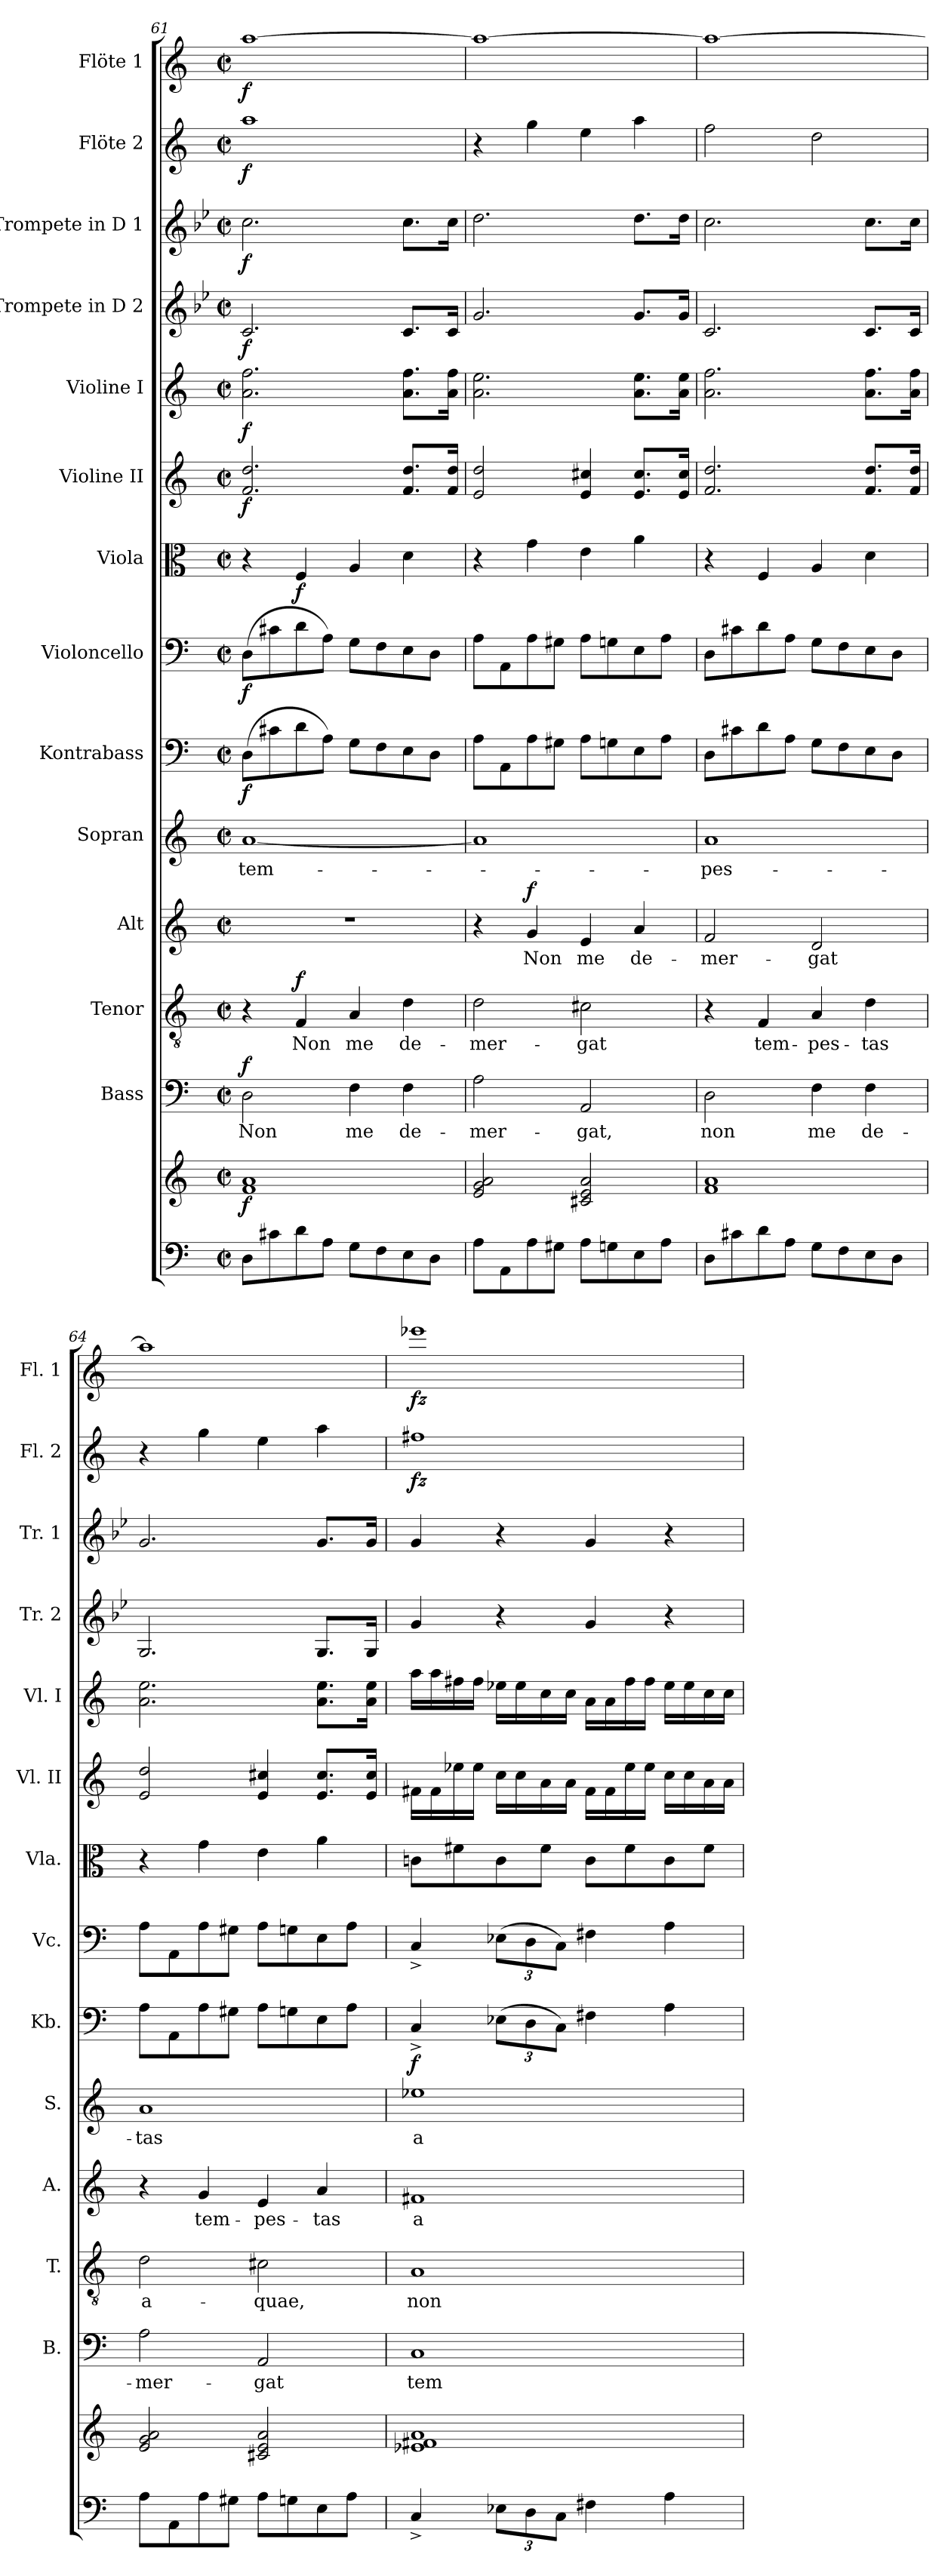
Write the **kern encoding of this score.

**kern	**kern	**dynam	**kern	**text	**dynam	**kern	**text	**dynam	**kern	**text	**dynam	**kern	**text	**dynam	**kern	**dynam	**kern	**dynam	**kern	**dynam	**kern	**dynam	**kern	**dynam	**kern	**dynam	**kern	**dynam	**kern	**dynam	**kern	**dynam
*part14	*part14	*part14	*part13	*part13	*part13	*part12	*part12	*part12	*part11	*part11	*part11	*part10	*part10	*part10	*part9	*part9	*part8	*part8	*part7	*part7	*part6	*part6	*part5	*part5	*part4	*part4	*part3	*part3	*part2	*part2	*part1	*part1
*staff15	*staff14	*staff14/15	*staff13	*staff13	*staff13	*staff12	*staff12	*staff12	*staff11	*staff11	*staff11	*staff10	*staff10	*staff10	*staff9	*staff9	*staff8	*staff8	*staff7	*staff7	*staff6	*staff6	*staff5	*staff5	*staff4	*staff4	*staff3	*staff3	*staff2	*staff2	*staff1	*staff1
*	*	*	*I"Bass	*	*	*I"Tenor	*	*	*I"Alt	*	*	*I"Sopran	*	*	*I"Kontrabass	*	*I"Violoncello	*	*I"Viola	*	*I"Violine II	*	*I"Violine I	*	*I"Trompete in D 2	*	*I"Trompete in D 1	*	*I"Flöte 2	*	*I"Flöte 1	*
*	*	*	*I'B.	*	*	*I'T.	*	*	*I'A.	*	*	*I'S.	*	*	*I'Kb.	*	*I'Vc.	*	*I'Vla.	*	*I'Vl. II	*	*I'Vl. I	*	*I'Tr. 2	*	*I'Tr. 1	*	*I'Fl. 2	*	*I'Fl. 1	*
*clefF4	*clefG2	*	*clefF4	*	*	*clefGv2	*	*	*clefG2	*	*	*clefG2	*	*	*clefF4	*	*clefF4	*	*clefC3	*	*clefG2	*	*clefG2	*	*clefG2	*	*clefG2	*	*clefG2	*	*clefG2	*
*	*	*	*	*	*	*	*	*	*	*	*	*	*	*	*ITrd7c12	*	*	*	*	*	*	*	*	*	*ITrd-1c-2	*	*ITrd-1c-2	*	*	*	*	*
*k[]	*k[]	*	*k[]	*	*	*k[]	*	*	*k[]	*	*	*k[]	*	*	*k[]	*	*k[]	*	*k[]	*	*k[]	*	*k[]	*	*k[]	*	*k[]	*	*k[]	*	*k[]	*
*C:	*C:	*	*C:	*	*	*C:	*	*	*C:	*	*	*C:	*	*	*C:	*	*C:	*	*C:	*	*C:	*	*C:	*	*C:	*	*C:	*	*C:	*	*C:	*
*M2/2	*M2/2	*	*M2/2	*	*	*M2/2	*	*	*M2/2	*	*	*M2/2	*	*	*M2/2	*	*M2/2	*	*M2/2	*	*M2/2	*	*M2/2	*	*M2/2	*	*M2/2	*	*M2/2	*	*M2/2	*
*met(c|)	*met(c|)	*	*met(c|)	*	*	*met(c|)	*	*	*met(c|)	*	*	*met(c|)	*	*	*met(c|)	*	*met(c|)	*	*met(c|)	*	*met(c|)	*	*met(c|)	*	*met(c|)	*	*met(c|)	*	*met(c|)	*	*met(c|)	*
=61	=61	=61	=61	=61	=61	=61	=61	=61	=61	=61	=61	=61	=61	=61	=61	=61	=61	=61	=61	=61	=61	=61	=61	=61	=61	=61	=61	=61	=61	=61	=61	=61
!	!	!LO:DY:b	!	!LO:LY:b	!LO:DY:a	!	!	!	!	!	!	!	!LO:LY:b	!	!	!LO:DY:b	!	!LO:DY:b	!	!	!	!LO:DY:b	!	!LO:DY:b	!	!LO:DY:b	!	!LO:DY:b	!	!LO:DY:b	!	!LO:DY:b
8D\L	1f 1a	f	2D\	Non	f	4r	.	.	1r	.	.	[1a	tem-	.	(>8DD\L	f	(>8D\L	f	4r	.	2.f/ 2.dd/	f	2.a\ 2.ff\	f	2.d/	f	2.dd\	f	1aa	f	[1aa	f
8c#X\	.	.	.	.	.	.	.	.	.	.	.	.	.	.	8C#X\	.	8c#X\	.	.	.	.	.	.	.	.	.	.	.	.	.	.	.
!	!	!	!	!	!	!	!LO:LY:b	!LO:DY:a	!	!	!	!	!	!	!	!	!	!	!	!LO:DY:b	!	!	!	!	!	!	!	!	!	!	!	!
8d\	.	.	.	.	.	4F/	Non	f	.	.	.	.	.	.	8D\	.	8d\	.	4F/	f	.	.	.	.	.	.	.	.	.	.	.	.
8A\J	.	.	.	.	.	.	.	.	.	.	.	.	.	.	8AA\J)	.	8A\J)	.	.	.	.	.	.	.	.	.	.	.	.	.	.	.
!	!	!	!	!LO:LY:b	!	!	!LO:LY:b	!	!	!	!	!	!	!	!	!	!	!	!	!	!	!	!	!	!	!	!	!	!	!	!	!
8G\L	.	.	4F\	me	.	4A/	me	.	.	.	.	.	.	.	8GG\L	.	8G\L	.	4A/	.	.	.	.	.	.	.	.	.	.	.	.	.
8F\	.	.	.	.	.	.	.	.	.	.	.	.	.	.	8FF\	.	8F\	.	.	.	.	.	.	.	.	.	.	.	.	.	.	.
!	!	!	!	!LO:LY:b	!	!	!LO:LY:b	!	!	!	!	!	!	!	!	!	!	!	!	!	!	!	!	!	!	!	!	!	!	!	!	!
8E\	.	.	4F\	de-	.	4d\	de-	.	.	.	.	.	.	.	8EE\	.	8E\	.	4d\	.	8.f/ 8.dd/L	.	8.a\ 8.ff\L	.	8.d/L	.	8.dd\L	.	.	.	.	.
8D\J	.	.	.	.	.	.	.	.	.	.	.	.	.	.	8DD\J	.	8D\J	.	.	.	.	.	.	.	.	.	.	.	.	.	.	.
.	.	.	.	.	.	.	.	.	.	.	.	.	.	.	.	.	.	.	.	.	16f/ 16dd/Jk	.	16a\ 16ff\Jk	.	16d/Jk	.	16dd\Jk	.	.	.	.	.
=62	=62	=62	=62	=62	=62	=62	=62	=62	=62	=62	=62	=62	=62	=62	=62	=62	=62	=62	=62	=62	=62	=62	=62	=62	=62	=62	=62	=62	=62	=62	=62	=62
!	!	!	!	!LO:LY:b	!	!	!LO:LY:b	!	!	!	!	!	!	!	!	!	!	!	!	!	!	!	!	!	!	!	!	!	!	!	!	!
8A\L	2e/ 2g/ 2a/	.	2A\	-mer-	.	2d\	-mer-	.	4r	.	.	1a]	.	.	8AA\L	.	8A\L	.	4r	.	2e/ 2dd/	.	2.a\ 2.ee\	.	2.a/	.	2.ee\	.	4r	.	1aa_	.
8AA\	.	.	.	.	.	.	.	.	.	.	.	.	.	.	8AAA\	.	8AA\	.	.	.	.	.	.	.	.	.	.	.	.	.	.	.
!	!	!	!	!	!	!	!	!	!	!LO:LY:b	!LO:DY:a	!	!	!	!	!	!	!	!	!	!	!	!	!	!	!	!	!	!	!	!	!
8A\	.	.	.	.	.	.	.	.	4g/	Non	f	.	.	.	8AA\	.	8A\	.	4g\	.	.	.	.	.	.	.	.	.	4gg\	.	.	.
8G#X\J	.	.	.	.	.	.	.	.	.	.	.	.	.	.	8GG#X\J	.	8G#X\J	.	.	.	.	.	.	.	.	.	.	.	.	.	.	.
!	!	!	!	!LO:LY:b	!	!	!LO:LY:b	!	!	!LO:LY:b	!	!	!	!	!	!	!	!	!	!	!	!	!	!	!	!	!	!	!	!	!	!
8A\L	2c#X/ 2e/ 2a/	.	2AA/	-gat,	.	2c#X\	-gat	.	4e/	me	.	.	.	.	8AA\L	.	8A\L	.	4e\	.	4e/ 4cc#X/	.	.	.	.	.	.	.	4ee\	.	.	.
8Gn\	.	.	.	.	.	.	.	.	.	.	.	.	.	.	8GGn\	.	8Gn\	.	.	.	.	.	.	.	.	.	.	.	.	.	.	.
!	!	!	!	!	!	!	!	!	!	!LO:LY:b	!	!	!	!	!	!	!	!	!	!	!	!	!	!	!	!	!	!	!	!	!	!
8E\	.	.	.	.	.	.	.	.	4a/	de-	.	.	.	.	8EE\	.	8E\	.	4a\	.	8.e/ 8.cc#/L	.	8.a\ 8.ee\L	.	8.a/L	.	8.ee\L	.	4aa\	.	.	.
8A\J	.	.	.	.	.	.	.	.	.	.	.	.	.	.	8AA\J	.	8A\J	.	.	.	.	.	.	.	.	.	.	.	.	.	.	.
.	.	.	.	.	.	.	.	.	.	.	.	.	.	.	.	.	.	.	.	.	16e/ 16cc#/Jk	.	16a\ 16ee\Jk	.	16a/Jk	.	16ee\Jk	.	.	.	.	.
=63	=63	=63	=63	=63	=63	=63	=63	=63	=63	=63	=63	=63	=63	=63	=63	=63	=63	=63	=63	=63	=63	=63	=63	=63	=63	=63	=63	=63	=63	=63	=63	=63
!	!	!	!	!LO:LY:b	!	!	!	!	!	!LO:LY:b	!	!	!LO:LY:b	!	!	!	!	!	!	!	!	!	!	!	!	!	!	!	!	!	!	!
8D\L	1f 1a	.	2D\	non	.	4r	.	.	2f/	-mer-	.	1a	-pes-	.	8DD\L	.	8D\L	.	4r	.	2.f/ 2.dd/	.	2.a\ 2.ff\	.	2.d/	.	2.dd\	.	2ff\	.	1aa_	.
8c#X\	.	.	.	.	.	.	.	.	.	.	.	.	.	.	8C#X\	.	8c#X\	.	.	.	.	.	.	.	.	.	.	.	.	.	.	.
!	!	!	!	!	!	!	!LO:LY:b	!	!	!	!	!	!	!	!	!	!	!	!	!	!	!	!	!	!	!	!	!	!	!	!	!
8d\	.	.	.	.	.	4F/	tem-	.	.	.	.	.	.	.	8D\	.	8d\	.	4F/	.	.	.	.	.	.	.	.	.	.	.	.	.
8A\J	.	.	.	.	.	.	.	.	.	.	.	.	.	.	8AA\J	.	8A\J	.	.	.	.	.	.	.	.	.	.	.	.	.	.	.
!	!	!	!	!LO:LY:b	!	!	!LO:LY:b	!	!	!LO:LY:b	!	!	!	!	!	!	!	!	!	!	!	!	!	!	!	!	!	!	!	!	!	!
8G\L	.	.	4F\	me	.	4A/	-pes-	.	2d/	-gat	.	.	.	.	8GG\L	.	8G\L	.	4A/	.	.	.	.	.	.	.	.	.	2dd\	.	.	.
8F\	.	.	.	.	.	.	.	.	.	.	.	.	.	.	8FF\	.	8F\	.	.	.	.	.	.	.	.	.	.	.	.	.	.	.
!	!	!	!	!LO:LY:b	!	!	!LO:LY:b	!	!	!	!	!	!	!	!	!	!	!	!	!	!	!	!	!	!	!	!	!	!	!	!	!
8E\	.	.	4F\	de-	.	4d\	-tas	.	.	.	.	.	.	.	8EE\	.	8E\	.	4d\	.	8.f/ 8.dd/L	.	8.a\ 8.ff\L	.	8.d/L	.	8.dd\L	.	.	.	.	.
8D\J	.	.	.	.	.	.	.	.	.	.	.	.	.	.	8DD\J	.	8D\J	.	.	.	.	.	.	.	.	.	.	.	.	.	.	.
.	.	.	.	.	.	.	.	.	.	.	.	.	.	.	.	.	.	.	.	.	16f/ 16dd/Jk	.	16a\ 16ff\Jk	.	16d/Jk	.	16dd\Jk	.	.	.	.	.
!!LO:PB:g=z
=64	=64	=64	=64	=64	=64	=64	=64	=64	=64	=64	=64	=64	=64	=64	=64	=64	=64	=64	=64	=64	=64	=64	=64	=64	=64	=64	=64	=64	=64	=64	=64	=64
!	!	!	!	!LO:LY:b	!	!	!LO:LY:b	!	!	!	!	!	!LO:LY:b	!	!	!	!	!	!	!	!	!	!	!	!	!	!	!	!	!	!	!
8A\L	2e/ 2g/ 2a/	.	2A\	-mer-	.	2d\	a-	.	4r	.	.	1a	-tas	.	8AA\L	.	8A\L	.	4r	.	2e/ 2dd/	.	2.a\ 2.ee\	.	2.A/	.	2.a/	.	4r	.	1aa]	.
8AA\	.	.	.	.	.	.	.	.	.	.	.	.	.	.	8AAA\	.	8AA\	.	.	.	.	.	.	.	.	.	.	.	.	.	.	.
!	!	!	!	!	!	!	!	!	!	!LO:LY:b	!	!	!	!	!	!	!	!	!	!	!	!	!	!	!	!	!	!	!	!	!	!
8A\	.	.	.	.	.	.	.	.	4g/	tem-	.	.	.	.	8AA\	.	8A\	.	4g\	.	.	.	.	.	.	.	.	.	4gg\	.	.	.
8G#X\J	.	.	.	.	.	.	.	.	.	.	.	.	.	.	8GG#X\J	.	8G#X\J	.	.	.	.	.	.	.	.	.	.	.	.	.	.	.
!	!	!	!	!LO:LY:b	!	!	!LO:LY:b	!	!	!LO:LY:b	!	!	!	!	!	!	!	!	!	!	!	!	!	!	!	!	!	!	!	!	!	!
8A\L	2c#X/ 2e/ 2a/	.	2AA/	-gat	.	2c#X\	-quae,	.	4e/	-pes-	.	.	.	.	8AA\L	.	8A\L	.	4e\	.	4e/ 4cc#X/	.	.	.	.	.	.	.	4ee\	.	.	.
8Gn\	.	.	.	.	.	.	.	.	.	.	.	.	.	.	8GGn\	.	8Gn\	.	.	.	.	.	.	.	.	.	.	.	.	.	.	.
!	!	!	!	!	!	!	!	!	!	!LO:LY:b	!	!	!	!	!	!	!	!	!	!	!	!	!	!	!	!	!	!	!	!	!	!
8E\	.	.	.	.	.	.	.	.	4a/	-tas	.	.	.	.	8EE\	.	8E\	.	4a\	.	8.e/ 8.cc#/L	.	8.a\ 8.ee\L	.	8.A/L	.	8.a/L	.	4aa\	.	.	.
8A\J	.	.	.	.	.	.	.	.	.	.	.	.	.	.	8AA\J	.	8A\J	.	.	.	.	.	.	.	.	.	.	.	.	.	.	.
.	.	.	.	.	.	.	.	.	.	.	.	.	.	.	.	.	.	.	.	.	16e/ 16cc#/Jk	.	16a\ 16ee\Jk	.	16A/Jk	.	16a/Jk	.	.	.	.	.
=65	=65	=65	=65	=65	=65	=65	=65	=65	=65	=65	=65	=65	=65	=65	=65	=65	=65	=65	=65	=65	=65	=65	=65	=65	=65	=65	=65	=65	=65	=65	=65	=65
!	!	!	!	!LO:LY:b	!	!	!LO:LY:b	!	!	!LO:LY:b	!	!	!LO:LY:b	!LO:DY:a	!	!	!	!	!	!	!	!	!	!	!	!	!	!	!	!LO:DY:b	!	!LO:DY:b
4C^</	1e-X 1f#X 1a	.	1C	tem-	.	1A	non	.	1f#X	a-	.	1ee-X	a-	f	4CC^</	.	4C^</	.	8cn\L	.	16f#X\LL	.	16aa\LL	.	4a/	.	4a/	.	1ff#X	fz	1eee-X	fz
.	.	.	.	.	.	.	.	.	.	.	.	.	.	.	.	.	.	.	.	.	16f#\	.	16aa\	.	.	.	.	.	.	.	.	.
.	.	.	.	.	.	.	.	.	.	.	.	.	.	.	.	.	.	.	8f#X\	.	16ee-X\	.	16ff#X\	.	.	.	.	.	.	.	.	.
.	.	.	.	.	.	.	.	.	.	.	.	.	.	.	.	.	.	.	.	.	16ee-\JJ	.	16ff#\JJ	.	.	.	.	.	.	.	.	.
*Xbrackettup	*	*	*	*	*	*	*	*	*	*	*	*	*	*	*Xbrackettup	*	*Xbrackettup	*	*	*	*	*	*	*	*	*	*	*	*	*	*	*
12E-X\L	.	.	.	.	.	.	.	.	.	.	.	.	.	.	(>12EE-X\L	.	(>12E-X\L	.	8c\	.	16cc\LL	.	16ee-X\LL	.	4r	.	4r	.	.	.	.	.
.	.	.	.	.	.	.	.	.	.	.	.	.	.	.	.	.	.	.	.	.	16cc\	.	16ee-\	.	.	.	.	.	.	.	.	.
12D\	.	.	.	.	.	.	.	.	.	.	.	.	.	.	12DD\	.	12D\	.	.	.	.	.	.	.	.	.	.	.	.	.	.	.
.	.	.	.	.	.	.	.	.	.	.	.	.	.	.	.	.	.	.	8f#\J	.	16a\	.	16cc\	.	.	.	.	.	.	.	.	.
12C\J	.	.	.	.	.	.	.	.	.	.	.	.	.	.	12CC\J)	.	12C\J)	.	.	.	.	.	.	.	.	.	.	.	.	.	.	.
.	.	.	.	.	.	.	.	.	.	.	.	.	.	.	.	.	.	.	.	.	16a\JJ	.	16cc\JJ	.	.	.	.	.	.	.	.	.
4F#X\	.	.	.	.	.	.	.	.	.	.	.	.	.	.	4FF#X\	.	4F#X\	.	8c\L	.	16f#\LL	.	16a\LL	.	4a/	.	4a/	.	.	.	.	.
.	.	.	.	.	.	.	.	.	.	.	.	.	.	.	.	.	.	.	.	.	16f#\	.	16a\	.	.	.	.	.	.	.	.	.
.	.	.	.	.	.	.	.	.	.	.	.	.	.	.	.	.	.	.	8f#\	.	16ee-\	.	16ff#\	.	.	.	.	.	.	.	.	.
.	.	.	.	.	.	.	.	.	.	.	.	.	.	.	.	.	.	.	.	.	16ee-\JJ	.	16ff#\JJ	.	.	.	.	.	.	.	.	.
4A\	.	.	.	.	.	.	.	.	.	.	.	.	.	.	4AA\	.	4A\	.	8c\	.	16cc\LL	.	16ee-\LL	.	4r	.	4r	.	.	.	.	.
.	.	.	.	.	.	.	.	.	.	.	.	.	.	.	.	.	.	.	.	.	16cc\	.	16ee-\	.	.	.	.	.	.	.	.	.
.	.	.	.	.	.	.	.	.	.	.	.	.	.	.	.	.	.	.	8f#\J	.	16a\	.	16cc\	.	.	.	.	.	.	.	.	.
.	.	.	.	.	.	.	.	.	.	.	.	.	.	.	.	.	.	.	.	.	16a\JJ	.	16cc\JJ	.	.	.	.	.	.	.	.	.
=	=	=	=	=	=	=	=	=	=	=	=	=	=	=	=	=	=	=	=	=	=	=	=	=	=	=	=	=	=	=	=	=
*-	*-	*-	*-	*-	*-	*-	*-	*-	*-	*-	*-	*-	*-	*-	*-	*-	*-	*-	*-	*-	*-	*-	*-	*-	*-	*-	*-	*-	*-	*-	*-	*-
